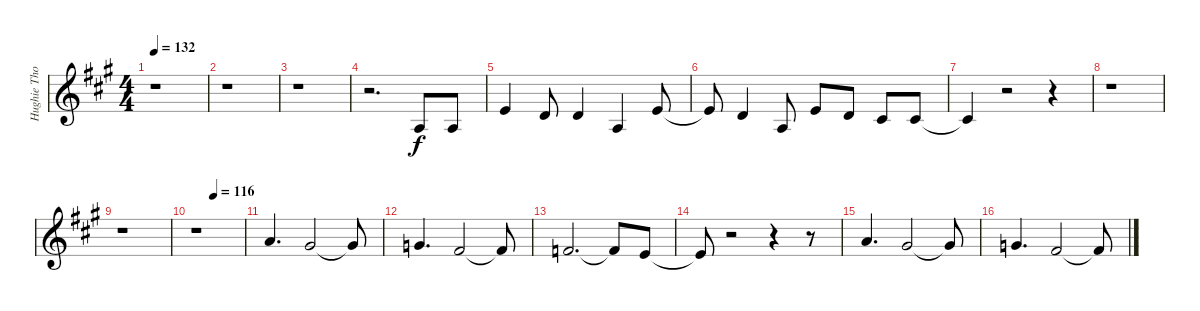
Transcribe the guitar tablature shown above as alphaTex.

\track ("Hughie Thomasson Vocals" "Hughie Tho") {instrument violin}
\staff {score}
\tuning (E4 B3 G3 D3 A2 E2) {hide}
\ts (4 4)
\tempo 132
\clef g2
\ks a
r.1{dy f} |
r.1 |
r.1 |
r.2{d} 2.3.8 2.3.8 |
0.1.4 3.2.8 3.2.4 2.3.4 0.1.8 |
0.1{t}.8 3.2.4 2.3.8 5.2.8 3.2.8 2.2.8 2.2.8 |
2.2{t}.4 r.2 r.4 |
r.1 |
r.1 |
\tempo (116 0.375)
r.1 |
5.1.4{d} 4.1.2 4.1{t}.8 |
3.1.4{d} 2.1.2 2.1{t}.8 |
1.1.2{d} 1.1{t}.8 0.1.8 |
0.1{t}.8 r.2 r.4 r.8 |
5.1.4{d} 4.1.2 4.1{t}.8 |
3.1.4{d} 2.1.2 2.1{t}.8
